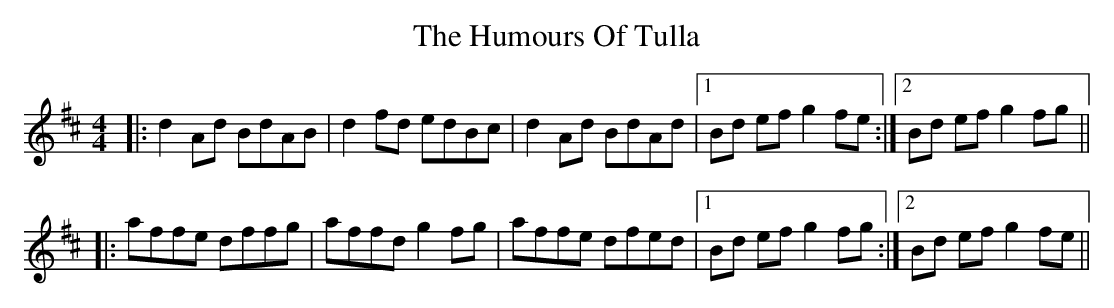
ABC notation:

X:1
T: The Humours Of Tulla
M: 4/4
L: 1/8
K: Dmaj
|:d2Ad BdAB|d2fd edBc|d2Ad BdAd|1 Bd ef g2fe:|2 Bd ef g2fg||
|:affe dffg|affd g2fg|affe dfed|1 Bd ef g2fg:|2 Bd ef g2fe||
